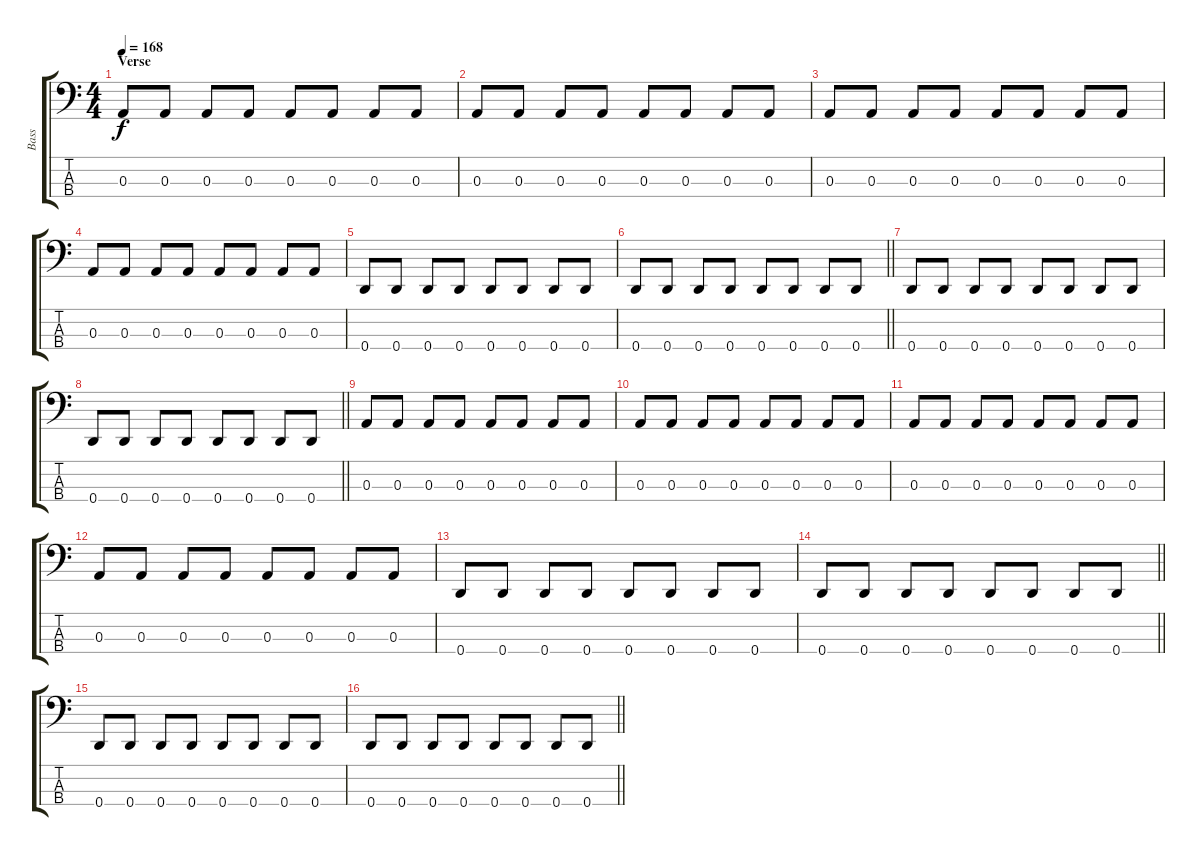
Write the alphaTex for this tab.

\track ("Bass" "Bass") {instrument electricbasspick}
\staff {score tabs}
\tuning (G2 D2 A1 D1) {hide}
\ts (4 4)
\section ("" "Verse")
\tempo 168
\clef f4
\ks c
0.3.8{dy f} 0.3.8 0.3.8 0.3.8 0.3.8 0.3.8 0.3.8 0.3.8 |
0.3.8 0.3.8 0.3.8 0.3.8 0.3.8 0.3.8 0.3.8 0.3.8 |
0.3.8 0.3.8 0.3.8 0.3.8 0.3.8 0.3.8 0.3.8 0.3.8 |
0.3.8 0.3.8 0.3.8 0.3.8 0.3.8 0.3.8 0.3.8 0.3.8 |
0.4.8 0.4.8 0.4.8 0.4.8 0.4.8 0.4.8 0.4.8 0.4.8 |
\barLineRight lightlight
0.4.8 0.4.8 0.4.8 0.4.8 0.4.8 0.4.8 0.4.8 0.4.8 |
0.4.8 0.4.8 0.4.8 0.4.8 0.4.8 0.4.8 0.4.8 0.4.8 |
\barLineRight lightlight
0.4.8 0.4.8 0.4.8 0.4.8 0.4.8 0.4.8 0.4.8 0.4.8 |
0.3.8 0.3.8 0.3.8 0.3.8 0.3.8 0.3.8 0.3.8 0.3.8 |
0.3.8 0.3.8 0.3.8 0.3.8 0.3.8 0.3.8 0.3.8 0.3.8 |
0.3.8 0.3.8 0.3.8 0.3.8 0.3.8 0.3.8 0.3.8 0.3.8 |
0.3.8 0.3.8 0.3.8 0.3.8 0.3.8 0.3.8 0.3.8 0.3.8 |
0.4.8 0.4.8 0.4.8 0.4.8 0.4.8 0.4.8 0.4.8 0.4.8 |
\barLineRight lightlight
0.4.8 0.4.8 0.4.8 0.4.8 0.4.8 0.4.8 0.4.8 0.4.8 |
0.4.8 0.4.8 0.4.8 0.4.8 0.4.8 0.4.8 0.4.8 0.4.8 |
\barLineRight lightlight
0.4.8 0.4.8 0.4.8 0.4.8 0.4.8 0.4.8 0.4.8 0.4.8
